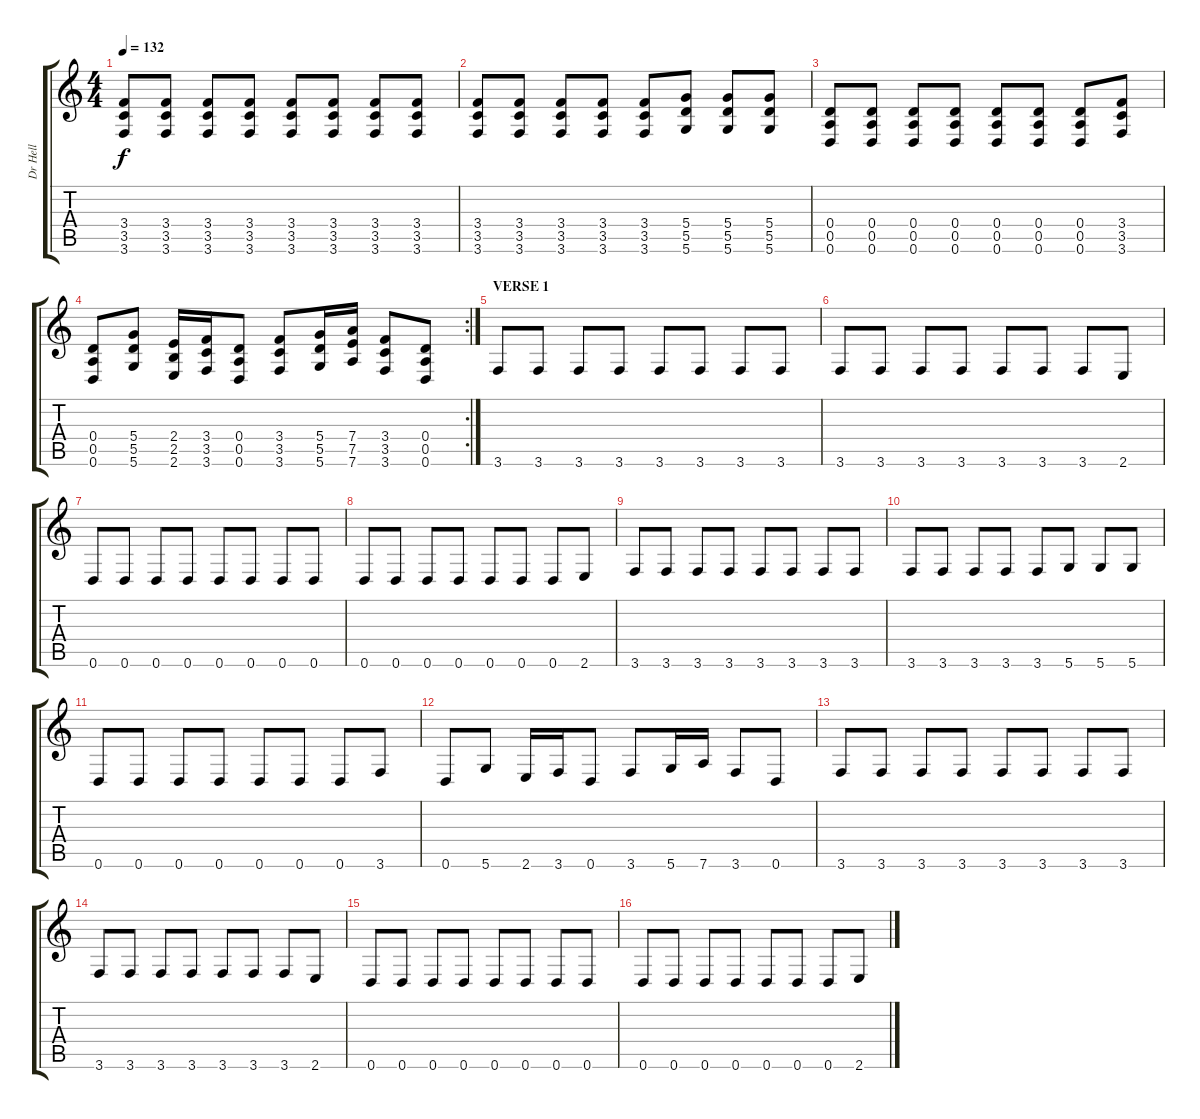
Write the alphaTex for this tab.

\track ("Dr Hell" "Dr Hell") {instrument distortionguitar}
\staff {score tabs}
\tuning (E4 B3 G3 D3 A2 D2) {hide}
\ts (4 4)
\tempo 132
\clef g2
\ks c
(3.4 3.5 3.6).8{dy f} (3.4 3.5 3.6).8 (3.4 3.5 3.6).8 (3.4 3.5 3.6).8 (3.4 3.5 3.6).8 (3.4 3.5 3.6).8 (3.4 3.5 3.6).8 (3.4 3.5 3.6).8 |
(3.4 3.5 3.6).8 (3.4 3.5 3.6).8 (3.4 3.5 3.6).8 (3.4 3.5 3.6).8 (3.4 3.5 3.6).8 (5.4 5.5 5.6).8 (5.4 5.5 5.6).8 (5.4 5.5 5.6).8 |
(0.4 0.5 0.6).8 (0.4 0.5 0.6).8 (0.4 0.5 0.6).8 (0.4 0.5 0.6).8 (0.4 0.5 0.6).8 (0.4 0.5 0.6).8 (0.4 0.5 0.6).8 (3.4 3.5 3.6).8 |
\rc 2
(0.4 0.5 0.6).8 (5.4 5.5 5.6).8 (2.4 2.5 2.6).16 (3.4 3.5 3.6).16 (0.4 0.5 0.6).8 (3.4 3.5 3.6).8 (5.4 5.5 5.6).16 (7.4 7.5 7.6).16 (3.4 3.5 3.6).8 (0.4 0.5 0.6).8 |
\section ("" "VERSE 1")
3.6.8{instrument electricguitarmuted} 3.6.8 3.6.8 3.6.8 3.6.8 3.6.8 3.6.8 3.6.8 |
3.6.8 3.6.8 3.6.8 3.6.8 3.6.8 3.6.8 3.6.8 2.6.8 |
0.6.8 0.6.8 0.6.8 0.6.8 0.6.8 0.6.8 0.6.8 0.6.8 |
0.6.8 0.6.8 0.6.8 0.6.8 0.6.8 0.6.8 0.6.8 2.6.8 |
3.6.8 3.6.8 3.6.8 3.6.8 3.6.8 3.6.8 3.6.8 3.6.8 |
3.6.8 3.6.8 3.6.8 3.6.8 3.6.8 5.6.8 5.6.8 5.6.8 |
0.6.8 0.6.8 0.6.8 0.6.8 0.6.8 0.6.8 0.6.8 3.6.8 |
0.6.8 5.6.8 2.6.16 3.6.16 0.6.8 3.6.8 5.6.16 7.6.16 3.6.8 0.6.8 |
3.6.8 3.6.8 3.6.8 3.6.8 3.6.8 3.6.8 3.6.8 3.6.8 |
3.6.8 3.6.8 3.6.8 3.6.8 3.6.8 3.6.8 3.6.8 2.6.8 |
0.6.8 0.6.8 0.6.8 0.6.8 0.6.8 0.6.8 0.6.8 0.6.8 |
0.6.8 0.6.8 0.6.8 0.6.8 0.6.8 0.6.8 0.6.8 2.6.8
